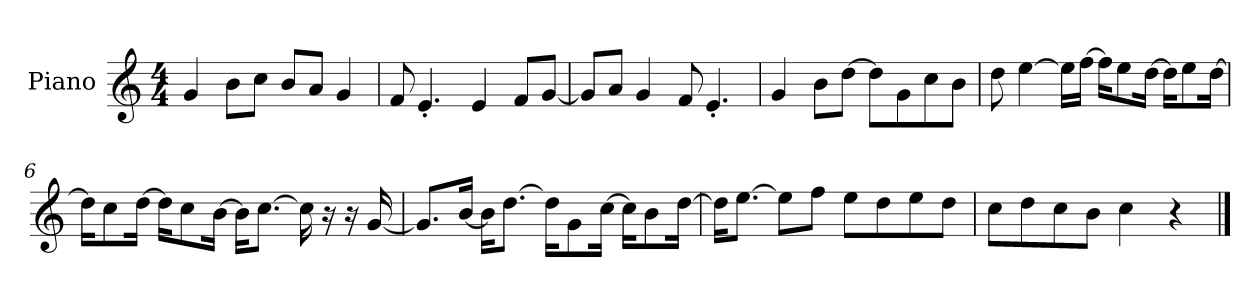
**kern
*part1
*staff1
*I"Piano
*I'P-no
*clefG2
*k[]
*M4/4
*MM90
=1
4g/
8b\L
8cc\J
8b/L
8a/J
4g/
=2
8f/
4.e'/
4e/
8f/L
[8g/J
=3
8g/L]
8a/J
4g/
8f/
4.e'/
=4
4g/
8b\L
[8dd\J
8dd\L]
8g\
8cc\
8b\J
=5
8dd\
[4ee\
16ee\LL]
[16ff\JJ
16ff\KL]
8ee\
[16dd\Jk
16dd\KL]
8ee\
[16dd\Jk
!!LO:LB:g=z
=6
16dd\KL]
8cc\
[16dd\Jk
16dd\KL]
8cc\
[16b\Jk
16b\KL]
[8.cc\J
16cc\]
16r
16r
[16g/
=7
8.g/L]
[16b/Jk
16b\KL]
[8.dd\J
16dd\KL]
8g\
[16cc\Jk
16cc\KL]
8b\
[16dd\Jk
=8
16dd\KL]
[8.ee\J
8ee\L]
8ff\J
8ee\L
8dd\
8ee\
8dd\J
=9
8cc\L
8dd\
8cc\
8b\J
4cc\
4r
==
*-
